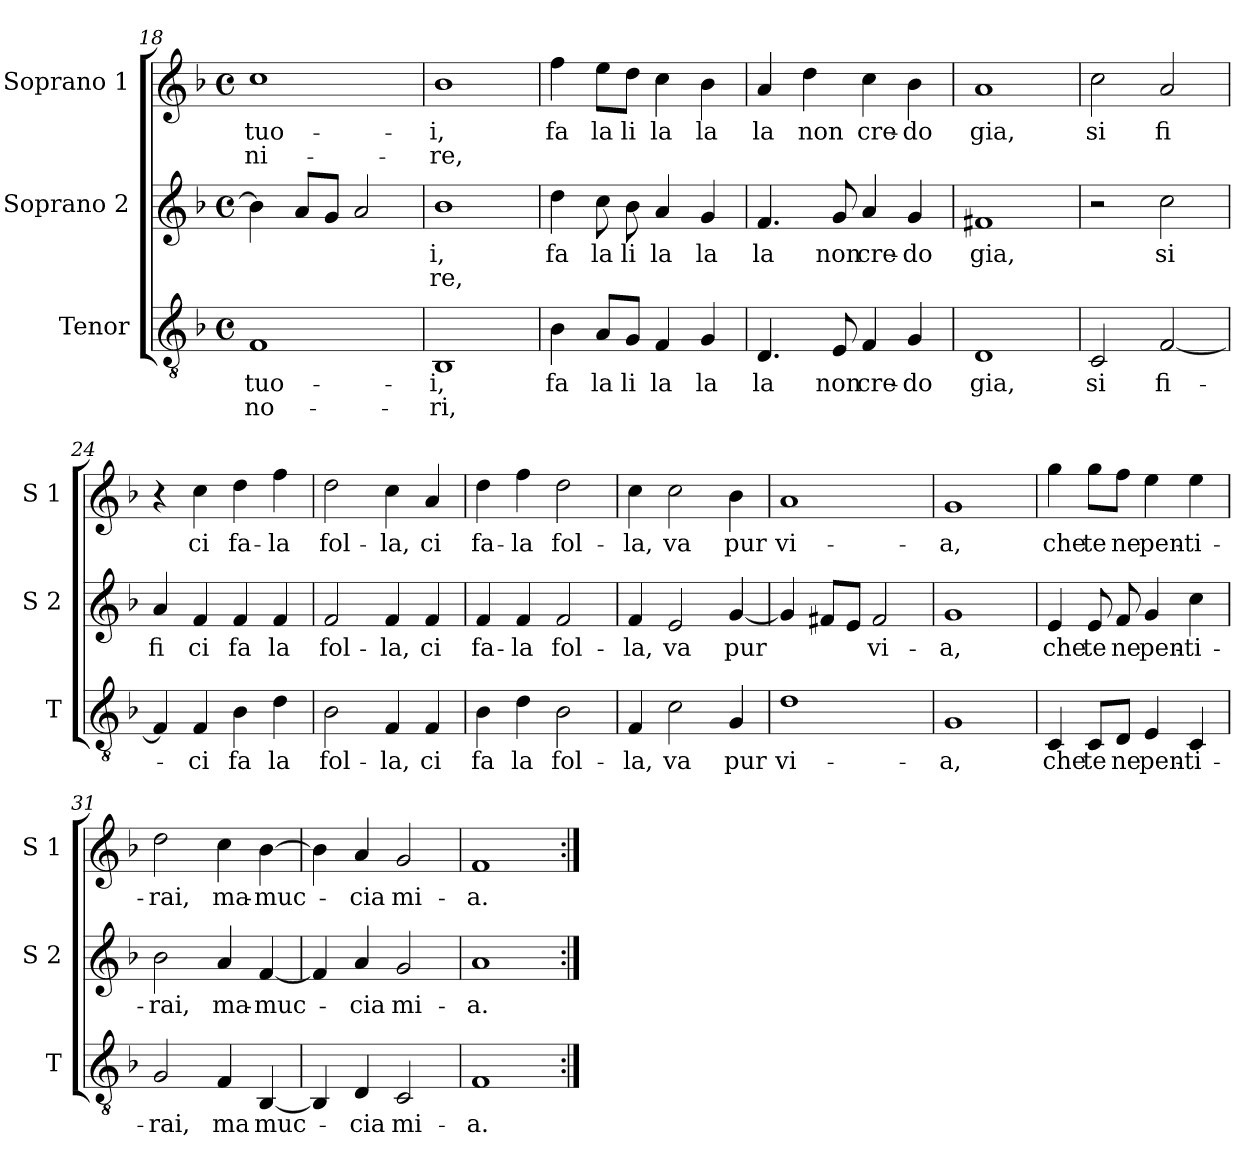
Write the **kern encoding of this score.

**kern	**text	**text	**kern	**text	**text	**kern	**text	**text
*part3	*part3	*part3	*part2	*part2	*part2	*part1	*part1	*part1
*staff3	*staff3	*staff3	*staff2	*staff2	*staff2	*staff1	*staff1	*staff1
*I"Tenor	*	*	*I"Soprano 2	*	*	*I"Soprano 1	*	*
*I'T	*	*	*I'S 2	*	*	*I'S 1	*	*
*clefGv2	*	*	*clefG2	*	*	*clefG2	*	*
*k[b-]	*	*	*k[b-]	*	*	*k[b-]	*	*
*F:	*	*	*F:	*	*	*F:	*	*
*M4/4	*	*	*M4/4	*	*	*M4/4	*	*
*met(c)	*	*	*met(c)	*	*	*met(c)	*	*
=18	=18	=18	=18	=18	=18	=18	=18	=18
!	!LO:LY:b	!LO:LY:b	!	!	!	!	!LO:LY:b	!LO:LY:b
1F	tuo-	-no-	4b-\]	.	.	1cc	tuo-	-ni-
.	.	.	8a/L	.	.	.	.	.
.	.	.	8g/J	.	.	.	.	.
.	.	.	2a/	.	.	.	.	.
=19	=19	=19	=19	=19	=19	=19	=19	=19
!	!LO:LY:b	!LO:LY:b	!	!LO:LY:b	!LO:LY:b	!	!LO:LY:b	!LO:LY:b
1BB-	-i,	-ri,	1b-	-i,	-re,	1b-	-i,	-re,
=20	=20	=20	=20	=20	=20	=20	=20	=20
!	!LO:LY:b	!	!	!LO:LY:b	!	!	!LO:LY:b	!
4B-\	fa	.	4dd\	fa	.	4ff\	fa	.
!	!LO:LY:b	!	!	!LO:LY:b	!	!	!LO:LY:b	!
8A/L	la	.	8cc\	la	.	8ee\L	la	.
!	!LO:LY:b	!	!	!LO:LY:b	!	!	!LO:LY:b	!
8G/J	li	.	8b-\	li	.	8dd\J	li	.
!	!LO:LY:b	!	!	!LO:LY:b	!	!	!LO:LY:b	!
4F/	la	.	4a/	la	.	4cc\	la	.
!	!LO:LY:b	!	!	!LO:LY:b	!	!	!LO:LY:b	!
4G/	la	.	4g/	la	.	4b-\	la	.
!!LO:LB:g=z
=21	=21	=21	=21	=21	=21	=21	=21	=21
!	!LO:LY:b	!	!	!LO:LY:b	!	!	!LO:LY:b	!
4.D/	la	.	4.f/	la	.	4a/	la	.
!	!	!	!	!	!	!	!LO:LY:b	!
.	.	.	.	.	.	4dd\	non	.
!	!LO:LY:b	!	!	!LO:LY:b	!	!	!	!
8E/	non	.	8g/	non	.	.	.	.
!	!LO:LY:b	!	!	!LO:LY:b	!	!	!LO:LY:b	!
4F/	cre-	.	4a/	cre-	.	4cc\	cre-	.
!	!LO:LY:b	!	!	!LO:LY:b	!	!	!LO:LY:b	!
4G/	-do	.	4g/	-do	.	4b-\	-do	.
=22	=22	=22	=22	=22	=22	=22	=22	=22
!	!LO:LY:b	!	!	!LO:LY:b	!	!	!LO:LY:b	!
1D	gia,	.	1f#X	gia,	.	1a	gia,	.
=23	=23	=23	=23	=23	=23	=23	=23	=23
!	!LO:LY:b	!	!	!	!	!	!LO:LY:b	!
2C/	si	.	2r	.	.	2cc\	si	.
!	!LO:LY:b	!	!	!LO:LY:b	!	!	!LO:LY:b	!
[2F/	fi-	.	2cc\	si	.	2a/	fi	.
=24	=24	=24	=24	=24	=24	=24	=24	=24
!	!	!	!	!LO:LY:b	!	!	!	!
4F/]	.	.	4a/	fi	.	4r	.	.
!	!LO:LY:b	!	!	!LO:LY:b	!	!	!LO:LY:b	!
4F/	-ci	.	4f/	ci	.	4cc\	ci	.
!	!LO:LY:b	!	!	!LO:LY:b	!	!	!LO:LY:b	!
4B-\	fa	.	4f/	fa	.	4dd\	fa-	.
!	!LO:LY:b	!	!	!LO:LY:b	!	!	!LO:LY:b	!
4d\	la	.	4f/	la	.	4ff\	-la	.
=25	=25	=25	=25	=25	=25	=25	=25	=25
!	!LO:LY:b	!	!	!LO:LY:b	!	!	!LO:LY:b	!
2B-\	fol-	.	2f/	fol-	.	2dd\	fol-	.
!	!LO:LY:b	!	!	!LO:LY:b	!	!	!LO:LY:b	!
4F/	-la,	.	4f/	-la,	.	4cc\	-la,	.
!	!LO:LY:b	!	!	!LO:LY:b	!	!	!LO:LY:b	!
4F/	ci	.	4f/	ci	.	4a/	ci	.
!!LO:PB:g=z
=26	=26	=26	=26	=26	=26	=26	=26	=26
!	!LO:LY:b	!	!	!LO:LY:b	!	!	!LO:LY:b	!
4B-\	fa	.	4f/	fa-	.	4dd\	fa-	.
!	!LO:LY:b	!	!	!LO:LY:b	!	!	!LO:LY:b	!
4d\	la	.	4f/	-la	.	4ff\	-la	.
!	!LO:LY:b	!	!	!LO:LY:b	!	!	!LO:LY:b	!
2B-\	fol-	.	2f/	fol-	.	2dd\	fol-	.
=27	=27	=27	=27	=27	=27	=27	=27	=27
!	!LO:LY:b	!	!	!LO:LY:b	!	!	!LO:LY:b	!
4F/	-la,	.	4f/	-la,	.	4cc\	-la,	.
!	!LO:LY:b	!	!	!LO:LY:b	!	!	!LO:LY:b	!
2c\	va	.	2e/	va	.	2cc\	va	.
!	!LO:LY:b	!	!	!LO:LY:b	!	!	!LO:LY:b	!
4G/	pur	.	[4g/	pur	.	4b-\	pur	.
=28	=28	=28	=28	=28	=28	=28	=28	=28
!	!LO:LY:b	!	!	!	!	!	!LO:LY:b	!
1d	vi-	.	4g/]	.	.	1a	vi-	.
.	.	.	8f#X/L	.	.	.	.	.
.	.	.	8e/J	.	.	.	.	.
!	!	!	!	!LO:LY:b	!	!	!	!
.	.	.	2f#/	vi-	.	.	.	.
=29	=29	=29	=29	=29	=29	=29	=29	=29
!	!LO:LY:b	!	!	!LO:LY:b	!	!	!LO:LY:b	!
1G	-a,	.	1g	-a,	.	1g	-a,	.
!!LO:LB:g=z
=30	=30	=30	=30	=30	=30	=30	=30	=30
!	!LO:LY:b	!	!	!LO:LY:b	!	!	!LO:LY:b	!
4C/	che	.	4e/	che	.	4gg\	che	.
!	!LO:LY:b	!	!	!LO:LY:b	!	!	!LO:LY:b	!
8C/L	te	.	8e/	te	.	8gg\L	te	.
!	!LO:LY:b	!	!	!LO:LY:b	!	!	!LO:LY:b	!
8D/J	ne	.	8f/	ne	.	8ff\J	ne	.
!	!LO:LY:b	!	!	!LO:LY:b	!	!	!LO:LY:b	!
4E/	pen-	.	4g/	pen-	.	4ee\	pen-	.
!	!LO:LY:b	!	!	!LO:LY:b	!	!	!LO:LY:b	!
4C/	-ti-	.	4cc\	-ti-	.	4ee\	-ti-	.
=31	=31	=31	=31	=31	=31	=31	=31	=31
!	!LO:LY:b	!	!	!LO:LY:b	!	!	!LO:LY:b	!
2G/	-rai,	.	2b-\	-rai,	.	2dd\	-rai,	.
!	!LO:LY:b	!	!	!LO:LY:b	!	!	!LO:LY:b	!
4F/	ma	.	4a/	ma-	.	4cc\	ma-	.
!	!LO:LY:b	!	!	!LO:LY:b	!	!	!LO:LY:b	!
[4BB-/	muc-	.	[4f/	-muc-	.	[4b-\	-muc-	.
=32	=32	=32	=32	=32	=32	=32	=32	=32
4BB-/]	.	.	4f/]	.	.	4b-\]	.	.
!	!LO:LY:b	!	!	!LO:LY:b	!	!	!LO:LY:b	!
4D/	-cia	.	4a/	-cia	.	4a/	-cia	.
!	!LO:LY:b	!	!	!LO:LY:b	!	!	!LO:LY:b	!
2C/	mi-	.	2g/	mi-	.	2g/	mi-	.
=33	=33	=33	=33	=33	=33	=33	=33	=33
!	!LO:LY:b	!	!	!LO:LY:b	!	!	!LO:LY:b	!
1F	-a.	.	1a	-a.	.	1f	-a.	.
=:|!	=:|!	=:|!	=:|!	=:|!	=:|!	=:|!	=:|!	=:|!
*-	*-	*-	*-	*-	*-	*-	*-	*-
